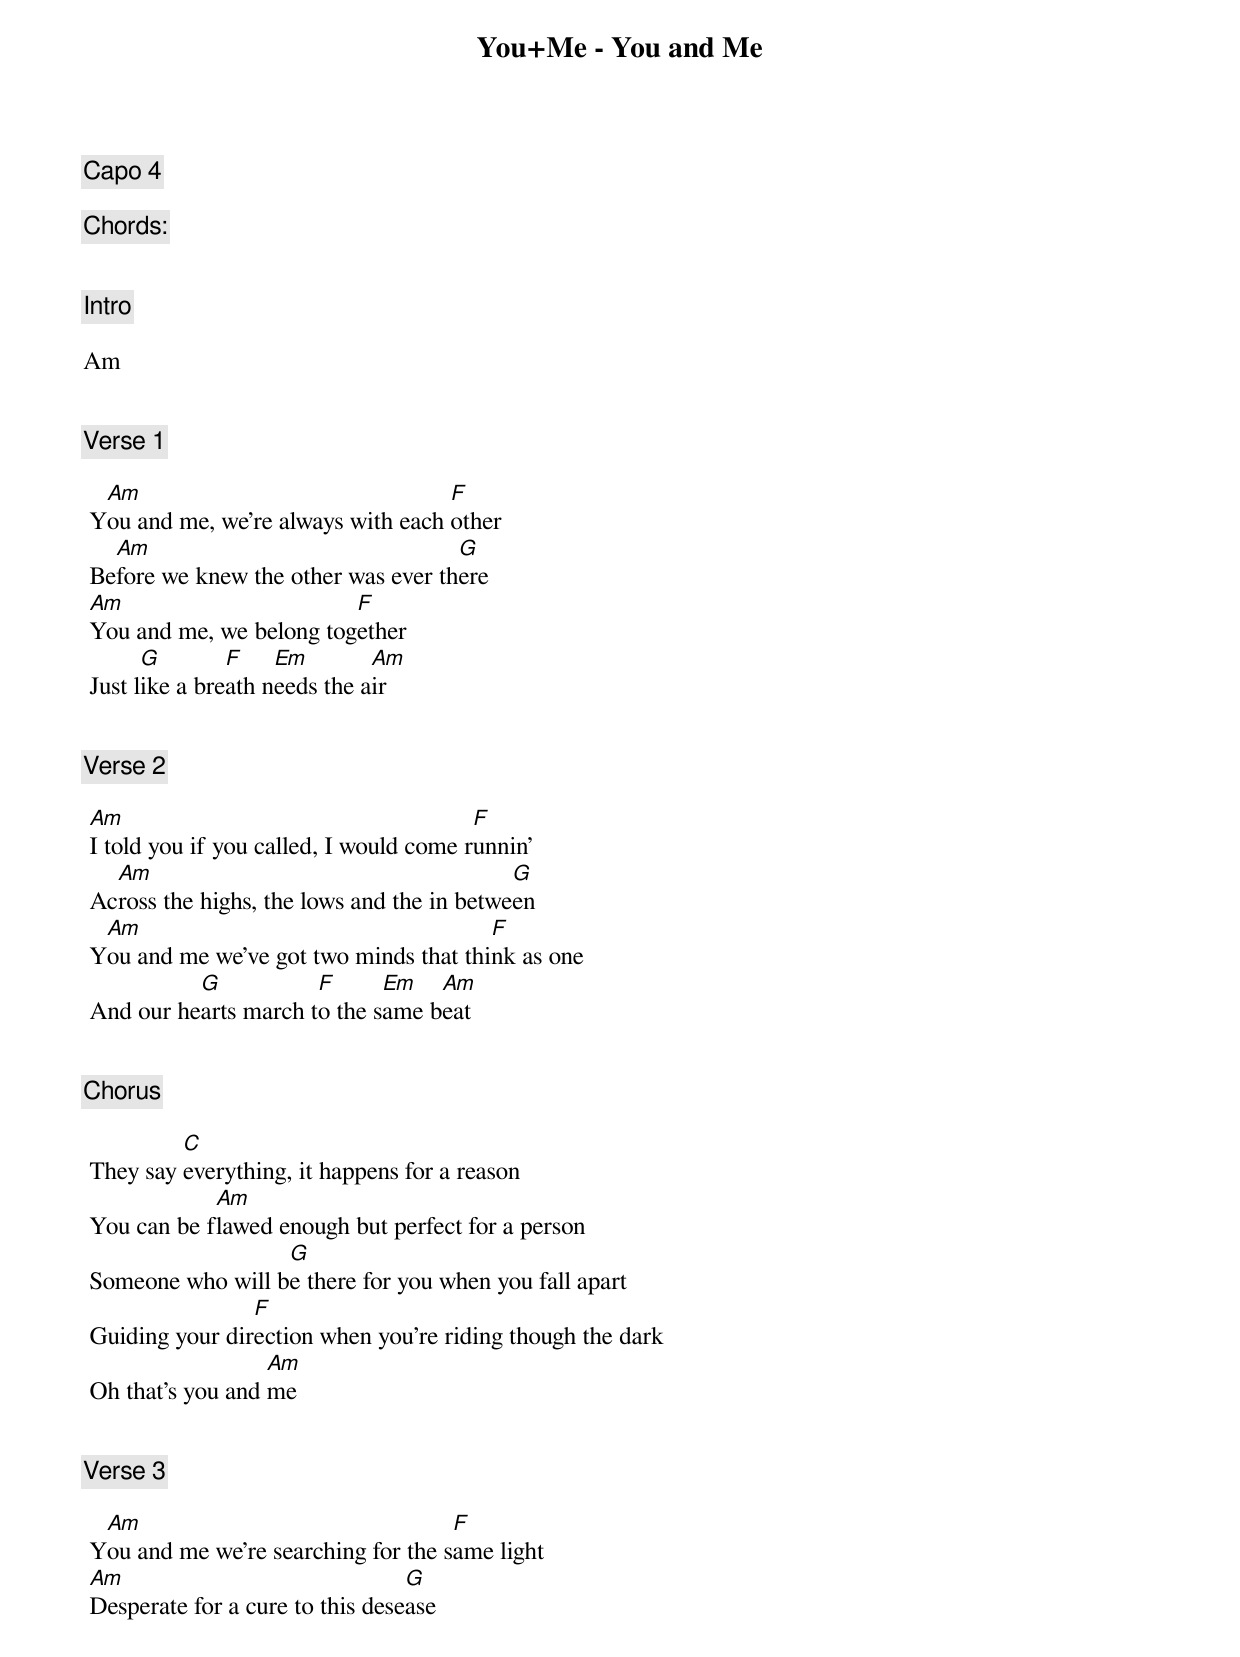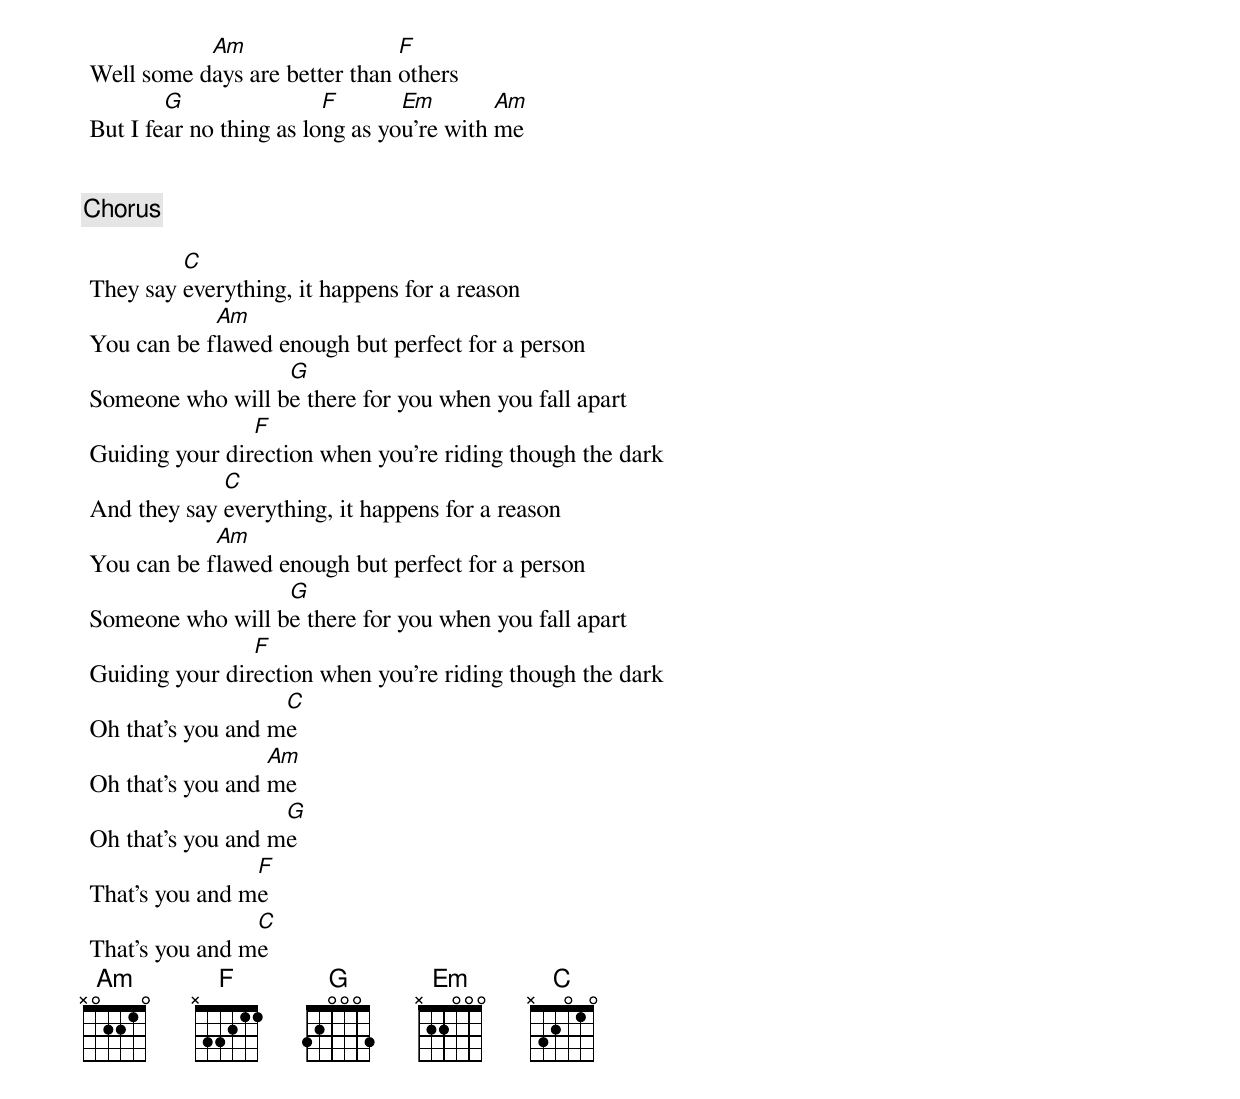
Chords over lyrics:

You+Me - You and Me

Capo 4

Chords:

Am:     x02210
F:      x33211 or 133211
G:      320003 or 320033
C:      x32010
Em:     x22000

[Intro]

Am


[Verse 1]

  Am                                F
 You and me, we're always with each other
   Am                                G
 Before we knew the other was ever there
 Am                       F
 You and me, we belong together
       G        F    Em        Am
 Just like a breath needs the air


[Verse 2]

 Am                                      F
 I told you if you called, I would come runnin'
   Am                                       G
 Across the highs, the lows and the in between
  Am                                    F
 You and me we've got two minds that think as one
           G           F      Em   Am
 And our hearts march to the same beat


[Chorus]

          C
 They say everything, it happens for a reason
             Am
 You can be flawed enough but perfect for a person
                   G
 Someone who will be there for you when you fall apart
                 F
 Guiding your direction when you're riding though the dark
                   Am
 Oh that's you and me


[Verse 3]

  Am                                 F
 You and me we're searching for the same light
 Am                               G
 Desperate for a cure to this desease
            Am                  F
 Well some days are better than others
         G                F       Em        Am
 But I fear no thing as long as you're with me


[Chorus]

          C
 They say everything, it happens for a reason
             Am
 You can be flawed enough but perfect for a person
                   G
 Someone who will be there for you when you fall apart
                 F
 Guiding your direction when you're riding though the dark
              C
 And they say everything, it happens for a reason
             Am
 You can be flawed enough but perfect for a person
                   G
 Someone who will be there for you when you fall apart
                 F
 Guiding your direction when you're riding though the dark
                    C
 Oh that's you and me
                   Am
 Oh that's you and me
                    G
 Oh that's you and me
                 F
 That's you and me
                 C
 That's you and me
